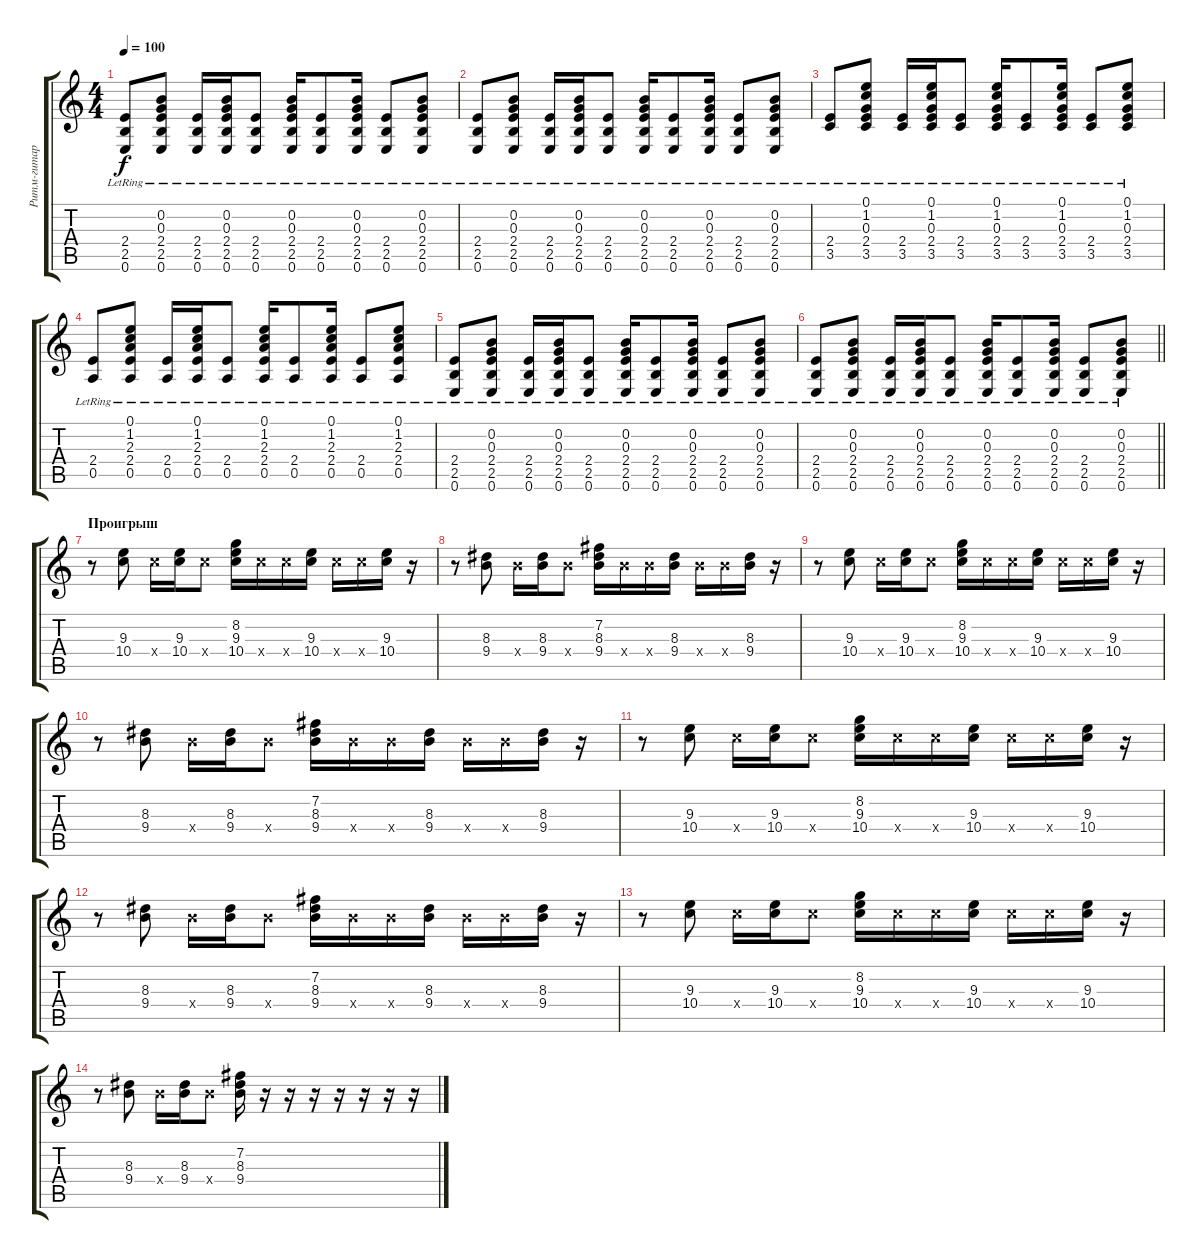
\track ("Ритм-гитара" "Ритм-гитар") {instrument electricguitarclean}
\staff {score tabs}
\tuning (E4 B3 G3 D3 A2 E2) {hide}
\ts (4 4)
\tempo 100
\clef g2
\ks c
(2.4{lr} 2.5{lr} 0.6).8{dy f} (0.2 0.3{lr} 2.4{lr} 2.5 0.6).8 (2.4{lr} 2.5{lr} 0.6).16 (0.2{lr} 0.3{lr} 2.4{lr} 2.5{lr} 0.6).16 (2.4{lr} 2.5{lr} 0.6).8 (0.2{lr} 0.3{lr} 2.4{lr} 2.5{lr} 0.6).16 (2.4{lr} 2.5{lr} 0.6).8 (0.2{lr} 0.3{lr} 2.4{lr} 2.5{lr} 0.6).16 (2.4{lr} 2.5{lr} 0.6).8 (0.2{lr} 0.3{lr} 2.4{lr} 2.5{lr} 0.6).8 |
(2.4{lr} 2.5{lr} 0.6).8 (0.2 0.3{lr} 2.4{lr} 2.5 0.6).8 (2.4{lr} 2.5{lr} 0.6).16 (0.2{lr} 0.3{lr} 2.4{lr} 2.5{lr} 0.6).16 (2.4{lr} 2.5{lr} 0.6).8 (0.2{lr} 0.3{lr} 2.4{lr} 2.5{lr} 0.6).16 (2.4{lr} 2.5{lr} 0.6).8 (0.2{lr} 0.3{lr} 2.4{lr} 2.5{lr} 0.6).16 (2.4{lr} 2.5{lr} 0.6).8 (0.2{lr} 0.3{lr} 2.4{lr} 2.5{lr} 0.6).8 |
(2.4{lr} 3.5{lr}).8 (0.1{lr} 1.2{lr} 0.3{lr} 2.4{lr} 3.5{lr}).8 (2.4{lr} 3.5{lr}).16 (0.1{lr} 1.2{lr} 0.3{lr} 2.4{lr} 3.5{lr}).16 (2.4{lr} 3.5{lr}).8 (0.1{lr} 1.2{lr} 0.3{lr} 2.4{lr} 3.5{lr}).16 (2.4{lr} 3.5{lr}).8 (0.1{lr} 1.2{lr} 0.3{lr} 2.4{lr} 3.5{lr}).16 (2.4{lr} 3.5{lr}).8 (0.1{lr} 1.2{lr} 0.3{lr} 2.4{lr} 3.5{lr}).8 |
(2.4{lr} 0.5{lr}).8 (0.1{lr} 1.2{lr} 2.3{lr} 2.4{lr} 0.5{lr}).8 (2.4{lr} 0.5{lr}).16 (0.1{lr} 1.2{lr} 2.3{lr} 2.4{lr} 0.5{lr}).16 (2.4{lr} 0.5{lr}).8 (0.1{lr} 1.2{lr} 2.3{lr} 2.4{lr} 0.5{lr}).16 (2.4{lr} 0.5{lr}).8 (0.1{lr} 1.2{lr} 2.3{lr} 2.4{lr} 0.5{lr}).16 (2.4{lr} 0.5{lr}).8 (0.1{lr} 1.2{lr} 2.3{lr} 2.4{lr} 0.5{lr}).8 |
(2.4{lr} 2.5{lr} 0.6).8 (0.2 0.3{lr} 2.4{lr} 2.5 0.6).8 (2.4{lr} 2.5{lr} 0.6).16 (0.2{lr} 0.3{lr} 2.4{lr} 2.5{lr} 0.6).16 (2.4{lr} 2.5{lr} 0.6).8 (0.2{lr} 0.3{lr} 2.4{lr} 2.5{lr} 0.6).16 (2.4{lr} 2.5{lr} 0.6).8 (0.2{lr} 0.3{lr} 2.4{lr} 2.5{lr} 0.6).16 (2.4{lr} 2.5{lr} 0.6).8 (0.2{lr} 0.3{lr} 2.4{lr} 2.5{lr} 0.6).8 |
\barLineRight lightlight
(2.4{lr} 2.5{lr} 0.6).8 (0.2 0.3{lr} 2.4{lr} 2.5 0.6).8 (2.4{lr} 2.5{lr} 0.6).16 (0.2{lr} 0.3{lr} 2.4{lr} 2.5{lr} 0.6).16 (2.4{lr} 2.5{lr} 0.6).8 (0.2{lr} 0.3{lr} 2.4{lr} 2.5{lr} 0.6).16 (2.4{lr} 2.5{lr} 0.6).8 (0.2{lr} 0.3{lr} 2.4{lr} 2.5{lr} 0.6).16 (2.4{lr} 2.5{lr} 0.6).8 (0.2{lr} 0.3{lr} 2.4{lr} 2.5{lr} 0.6).8 |
\section ("" "Проигрыш")
r.8{volume 9} (9.3 10.4).8 10.4{x}.16 (9.3 10.4).16 10.4{x}.8 (8.2 9.3 10.4).16 10.4{x}.16 10.4{x}.16 (9.3 10.4).16 10.4{x}.16 10.4{x}.16 (9.3 10.4).16 r.16 |
r.8 (8.3 9.4).8 9.4{x}.16 (8.3 9.4).16 9.4{x}.8 (7.2 8.3 9.4).16 9.4{x}.16 9.4{x}.16 (8.3 9.4).16 9.4{x}.16 9.4{x}.16 (8.3 9.4).16 r.16 |
r.8 (9.3 10.4).8 10.4{x}.16 (9.3 10.4).16 10.4{x}.8 (8.2 9.3 10.4).16 10.4{x}.16 10.4{x}.16 (9.3 10.4).16 10.4{x}.16 10.4{x}.16 (9.3 10.4).16 r.16 |
r.8 (8.3 9.4).8 9.4{x}.16 (8.3 9.4).16 9.4{x}.8 (7.2 8.3 9.4).16 9.4{x}.16 9.4{x}.16 (8.3 9.4).16 9.4{x}.16 9.4{x}.16 (8.3 9.4).16 r.16 |
r.8 (9.3 10.4).8 10.4{x}.16 (9.3 10.4).16 10.4{x}.8 (8.2 9.3 10.4).16 10.4{x}.16 10.4{x}.16 (9.3 10.4).16 10.4{x}.16 10.4{x}.16 (9.3 10.4).16 r.16 |
r.8 (8.3 9.4).8 9.4{x}.16 (8.3 9.4).16 9.4{x}.8 (7.2 8.3 9.4).16 9.4{x}.16 9.4{x}.16 (8.3 9.4).16 9.4{x}.16 9.4{x}.16 (8.3 9.4).16 r.16 |
r.8 (9.3 10.4).8 10.4{x}.16 (9.3 10.4).16 10.4{x}.8 (8.2 9.3 10.4).16 10.4{x}.16 10.4{x}.16 (9.3 10.4).16 10.4{x}.16 10.4{x}.16 (9.3 10.4).16 r.16 |
r.8 (8.3 9.4).8 9.4{x}.16 (8.3 9.4).16 9.4{x}.8 (7.2 8.3 9.4).16 r.16 r.16 r.16 r.16 r.16 r.16 r.16
